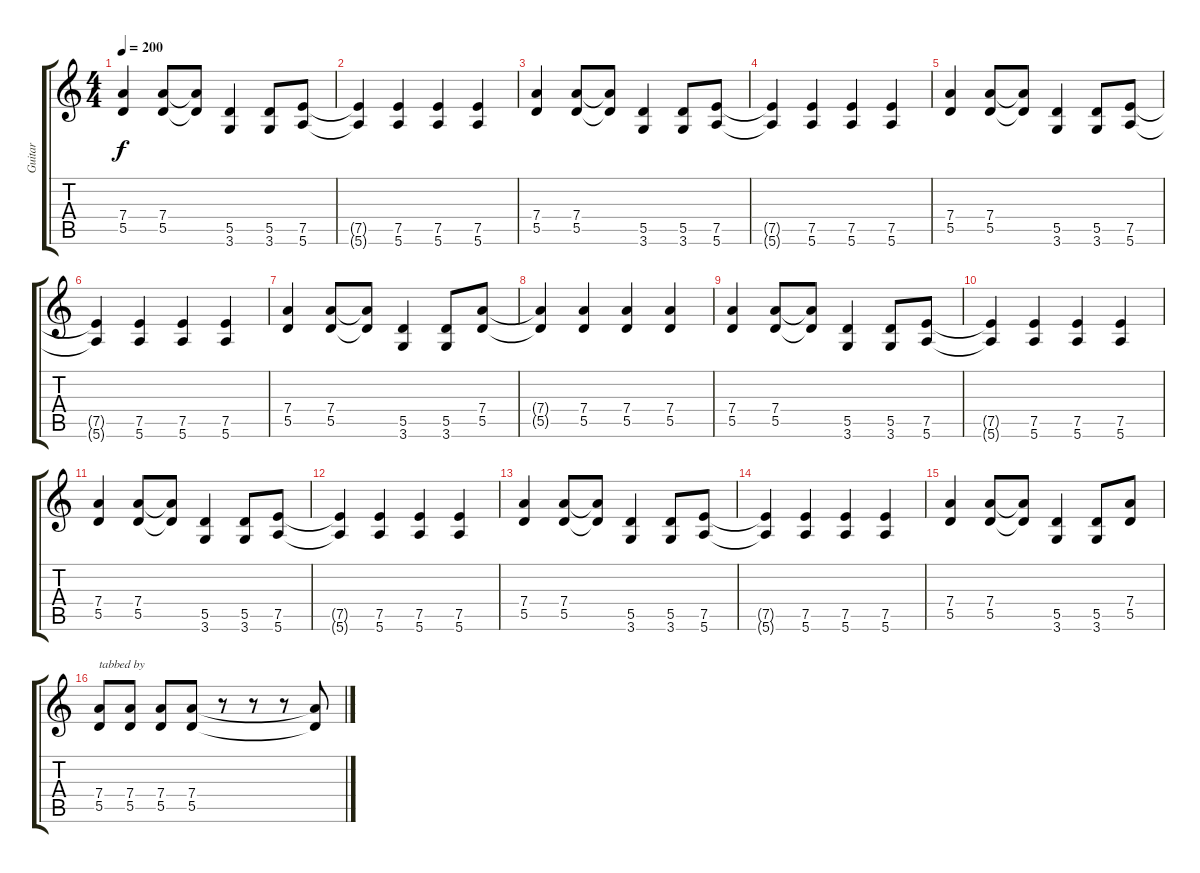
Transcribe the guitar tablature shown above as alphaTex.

\track ("Guitar" "Guitar") {instrument distortionguitar}
\staff {score tabs}
\tuning (E4 B3 G3 D3 A2 E2) {hide}
\ts (4 4)
\tempo 200
\clef g2
\ks c
(7.4 5.5).4{dy f} (7.4 5.5).8 (7.4{t} 5.5{t}).8 (5.5 3.6).4 (5.5 3.6).8 (7.5 5.6).8 |
(7.5{t} 5.6{t}).4 (7.5 5.6).4 (7.5 5.6).4 (7.5 5.6).4 |
(7.4 5.5).4 (7.4 5.5).8 (7.4{t} 5.5{t}).8 (5.5 3.6).4 (5.5 3.6).8 (7.5 5.6).8 |
(7.5{t} 5.6{t}).4 (7.5 5.6).4 (7.5 5.6).4 (7.5 5.6).4 |
(7.4 5.5).4 (7.4 5.5).8 (7.4{t} 5.5{t}).8 (5.5 3.6).4 (5.5 3.6).8 (7.5 5.6).8 |
(7.5{t} 5.6{t}).4 (7.5 5.6).4 (7.5 5.6).4 (7.5 5.6).4 |
(7.4 5.5).4 (7.4 5.5).8 (7.4{t} 5.5{t}).8 (5.5 3.6).4 (5.5 3.6).8 (7.4 5.5).8 |
(7.4{t} 5.5{t}).4 (7.4 5.5).4 (7.4 5.5).4 (7.4 5.5).4 |
(7.4 5.5).4 (7.4 5.5).8 (7.4{t} 5.5{t}).8 (5.5 3.6).4 (5.5 3.6).8 (7.5 5.6).8 |
(7.5{t} 5.6{t}).4 (7.5 5.6).4 (7.5 5.6).4 (7.5 5.6).4 |
(7.4 5.5).4 (7.4 5.5).8 (7.4{t} 5.5{t}).8 (5.5 3.6).4 (5.5 3.6).8 (7.5 5.6).8 |
(7.5{t} 5.6{t}).4 (7.5 5.6).4 (7.5 5.6).4 (7.5 5.6).4 |
(7.4 5.5).4 (7.4 5.5).8 (7.4{t} 5.5{t}).8 (5.5 3.6).4 (5.5 3.6).8 (7.5 5.6).8 |
(7.5{t} 5.6{t}).4 (7.5 5.6).4 (7.5 5.6).4 (7.5 5.6).4 |
(7.4 5.5).4 (7.4 5.5).8 (7.4{t} 5.5{t}).8 (5.5 3.6).4 (5.5 3.6).8 (7.4 5.5).8 |
(7.4 5.5).8{txt "tabbed by"} (7.4 5.5).8 (7.4 5.5).8 (7.4 5.5).8 r.8 r.8 r.8 (7.4{t} 5.5{t}).8
